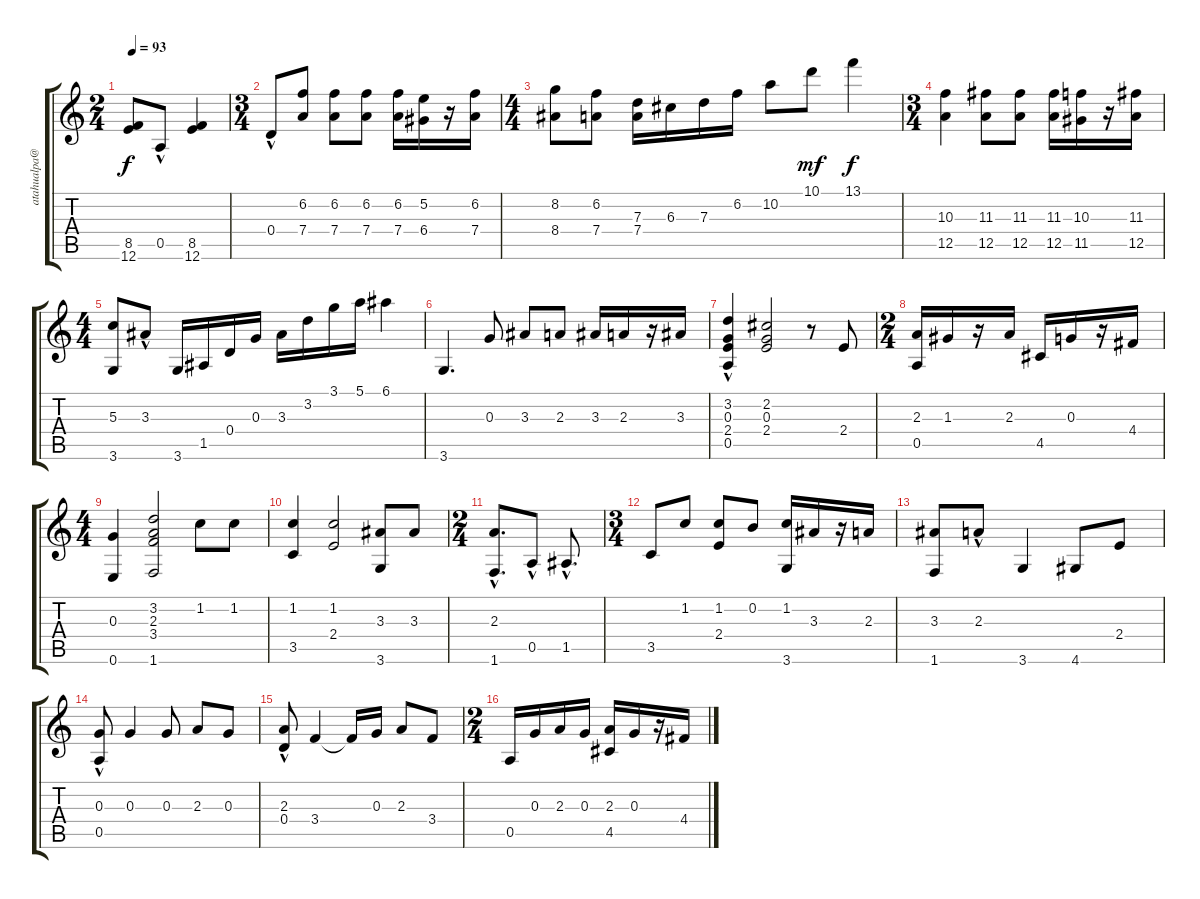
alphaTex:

\track ("" "atahualpa@") {instrument acousticguitarnylon}
\staff {score tabs}
\tuning (E4 B3 G3 D3 A2 E2) {hide}
\ts (2 4)
\tempo 93
\clef g2
\ks c
(8.5 12.6).8{dy f instrument acousticguitarnylon} 0.5{hac}.8 (8.5 12.6).4 |
\ts (3 4)
0.4{hac}.8 (6.2 7.4).8 (6.2 7.4).8 (6.2 7.4).8 (6.2 7.4).16 (5.2 6.4).16 r.16 (6.2 7.4).16 |
\ts (4 4)
(8.2 8.4).8 (6.2 7.4).8 (7.3 7.4).16 6.3.16 7.3.16 6.2.16 10.2.8 10.1.8{dy mf} 13.1.4{dy f} |
\ts (3 4)
(10.3 12.5).4 (11.3 12.5).8 (11.3 12.5).8 (11.3 12.5).16 (10.3 11.5).16 r.16 (11.3 12.5).16 |
\ts (4 4)
(5.3 3.6).8 3.3{hac}.8 3.6.16 1.5.16 0.4.16 0.3.16 3.3.16 3.2.16 3.1.16 5.1.16 6.1.4 |
3.6.4{d} 0.3.8 3.3.8 2.3.8 3.3.16 2.3.16 r.16 3.3.16 |
(3.2 0.3 2.4 0.5{hac}).4 (2.2 0.3 2.4).2 r.8 2.4.8 |
\ts (2 4)
(2.3 0.5).16 1.3.16 r.16 2.3.16 4.5.16 0.3.16 r.16 4.4.16 |
\ts (4 4)
(0.3 0.6).4 (3.2 2.3 3.4 1.6).2 1.2.8 1.2.8 |
(1.2 3.5).4 (1.2 2.4).2 (3.3 3.6).8 3.3.8 |
\ts (2 4)
(2.3 1.6{hac}).8{d} 0.5{hac}.8 1.5{hac}.8{d} |
\ts (3 4)
3.5.8 1.2.8 (1.2 2.4).8 0.2.8 (1.2 3.6).16 3.3.16 r.16 2.3.16 |
(3.3 1.6).8 2.3{hac}.8 3.6.4 4.6.8 2.4.8 |
(0.3 0.5{hac}).8 0.3.4 0.3.8 2.3.8 0.3.8 |
(2.3 0.4{hac}).8 3.4.4 3.4{t}.16 0.3.16 2.3.8 3.4.8 |
\ts (2 4)
0.5.16 0.3.16 2.3.16 0.3.16 (2.3 4.5).16 0.3.16 r.16 4.4.16
